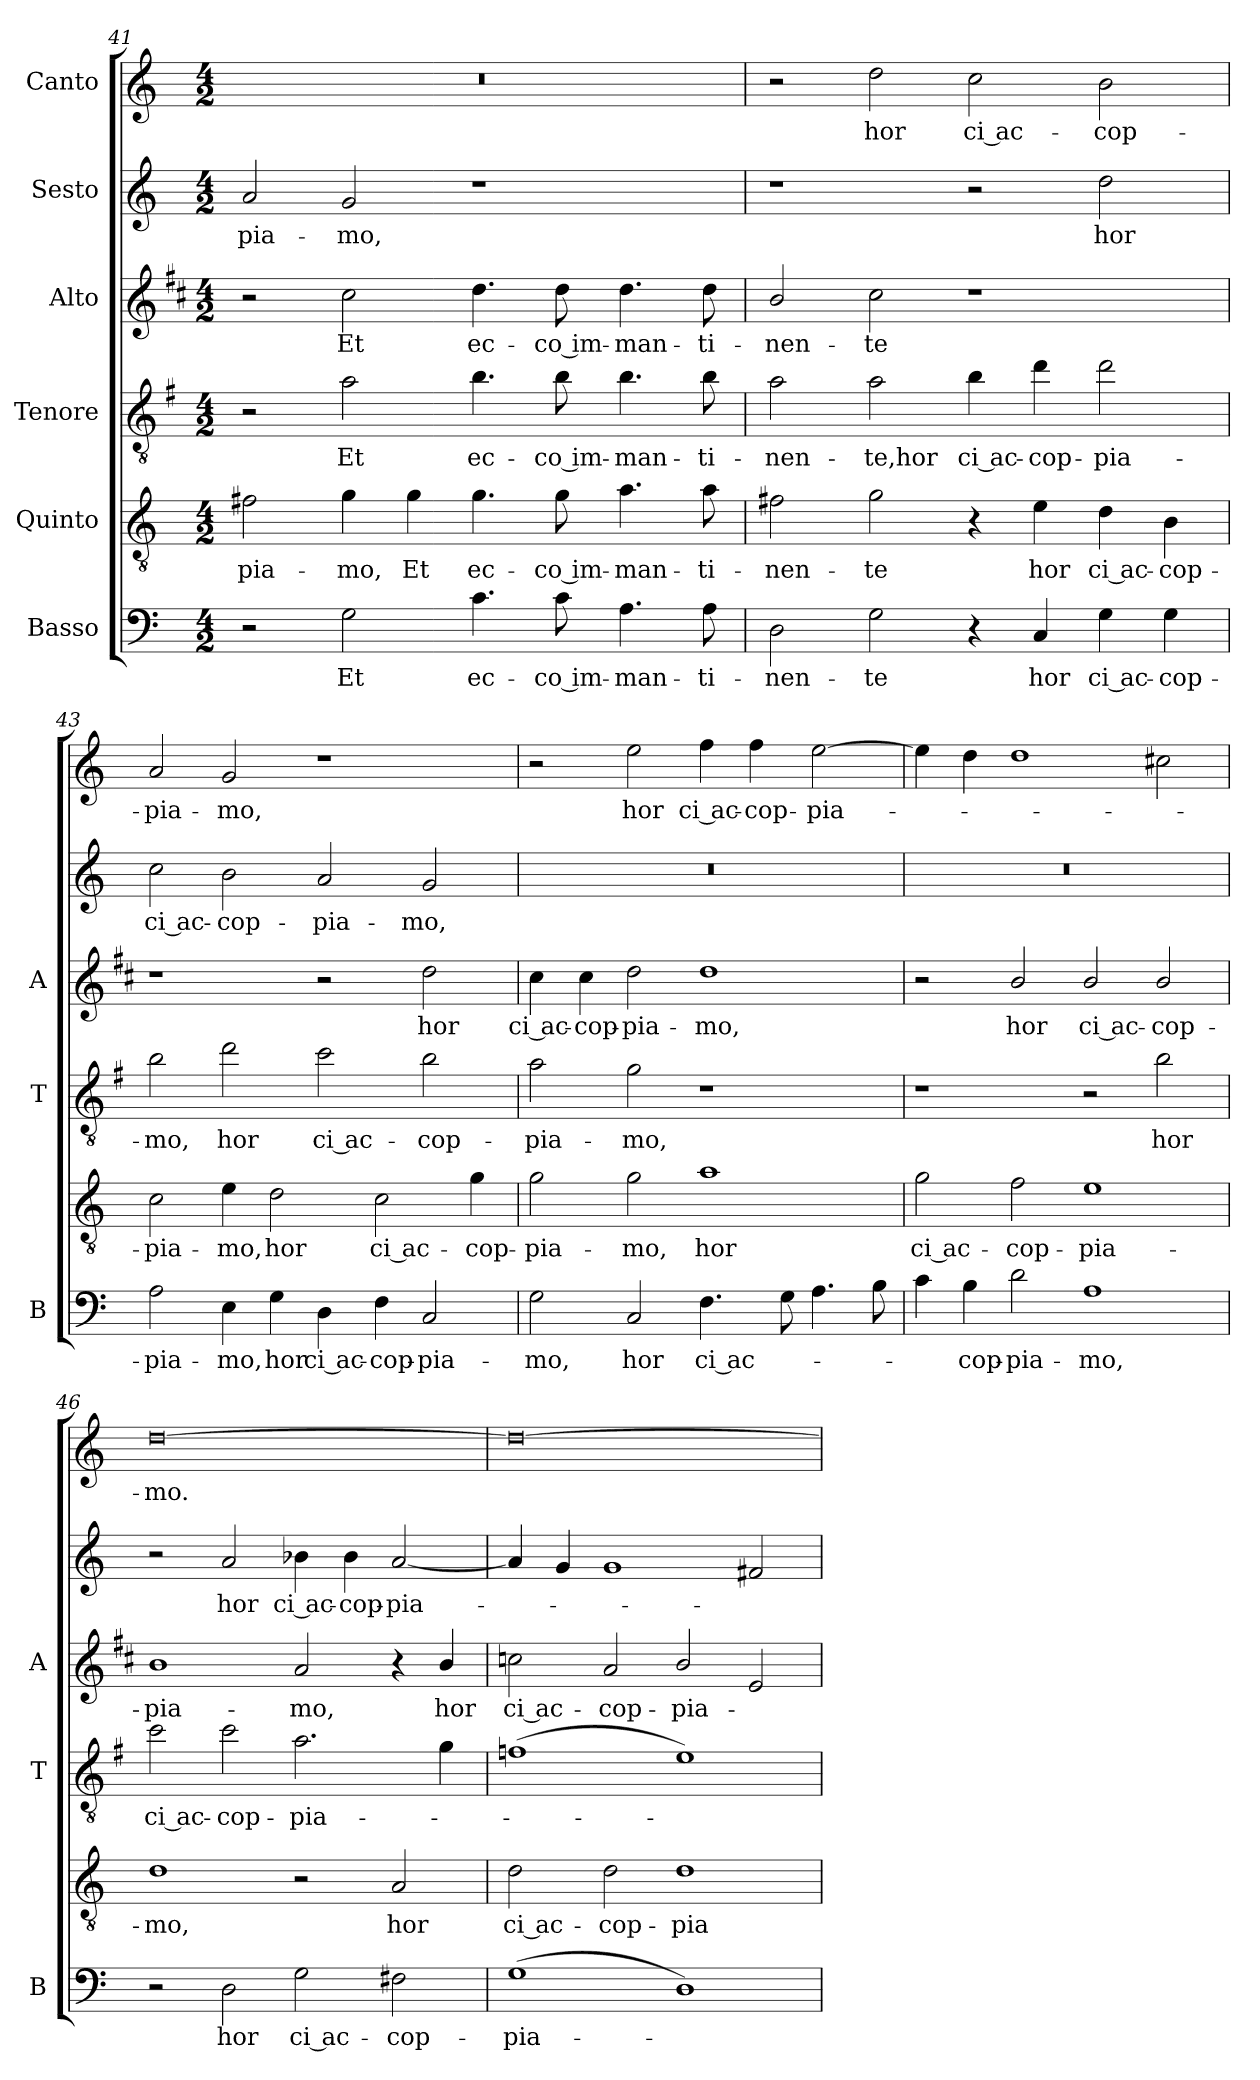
**kern	**text	**kern	**text	**kern	**text	**kern	**text	**kern	**text	**kern	**text
*part6	*part6	*part5	*part5	*part4	*part4	*part3	*part3	*part2	*part2	*part1	*part1
*staff6	*staff6	*staff5	*staff5	*staff4	*staff4	*staff3	*staff3	*staff2	*staff2	*staff1	*staff1
*I"Basso	*	*I"Quinto	*	*I"Tenore	*	*I"Alto	*	*I"Sesto	*	*I"Canto	*
*I'B	*	*	*	*I'T	*	*I'A	*	*	*	*	*
!!LO:LB:g=z
*clefF4	*	*clefGv2	*	*clefGv2	*	*clefG2	*	*clefG2	*	*clefG2	*
*	*	*	*	*ITrd4c7	*	*ITrd1c2	*	*	*	*	*
*k[]	*	*k[]	*	*k[]	*	*k[]	*	*k[]	*	*k[]	*
*C:	*	*C:	*	*C:	*	*C:	*	*C:	*	*C:	*
*M4/2	*	*M4/2	*	*M4/2	*	*M4/2	*	*M4/2	*	*M4/2	*
=41	=41	=41	=41	=41	=41	=41	=41	=41	=41	=41	=41
!	!	!	!LO:LY:b	!	!	!	!	!	!LO:LY:b	!	!
2r	.	2f#X\	-pia-	2r	.	2r	.	2a/	-pia-	0r	.
!	!LO:LY:b	!	!LO:LY:b	!	!LO:LY:b	!	!LO:LY:b	!	!LO:LY:b	!	!
2G\	Et	4g\	-mo,	2d\	Et	2b\	Et	2g/	-mo,	.	.
!	!	!	!LO:LY:b	!	!	!	!	!	!	!	!
.	.	4g\	Et	.	.	.	.	.	.	.	.
!	!LO:LY:b	!	!LO:LY:b	!	!LO:LY:b	!	!LO:LY:b	!	!	!	!
4.c\	ec-	4.g\	ec-	4.e\	ec-	4.cc\	ec-	1r	.	.	.
!	!LO:LY:b	!	!LO:LY:b	!	!LO:LY:b	!	!LO:LY:b	!	!	!	!
8c\	-co im-	8g\	-co im-	8e\	-co im-	8cc\	-co im-	.	.	.	.
!	!LO:LY:b	!	!LO:LY:b	!	!LO:LY:b	!	!LO:LY:b	!	!	!	!
4.A\	-man-	4.a\	-man-	4.e\	-man-	4.cc\	-man-	.	.	.	.
!	!LO:LY:b	!	!LO:LY:b	!	!LO:LY:b	!	!LO:LY:b	!	!	!	!
8A\	-ti-	8a\	-ti-	8e\	-ti-	8cc\	-ti-	.	.	.	.
=42	=42	=42	=42	=42	=42	=42	=42	=42	=42	=42	=42
!	!LO:LY:b	!	!LO:LY:b	!	!LO:LY:b	!	!LO:LY:b	!	!	!	!
2D\	-nen-	2f#X\	-nen-	2d\	-nen-	2a/	-nen-	1r	.	2r	.
!	!LO:LY:b	!	!LO:LY:b	!	!LO:LY:b	!	!LO:LY:b	!	!	!	!LO:LY:b
2G\	-te	2g\	-te	2d\	-te,hor	2b\	-te	.	.	2dd\	hor
!	!	!	!	!	!LO:LY:b	!	!	!	!	!	!LO:LY:b
4r	.	4r	.	4e\	ci ac-	1r	.	2r	.	2cc\	ci ac-
!	!LO:LY:b	!	!LO:LY:b	!	!LO:LY:b	!	!	!	!	!	!
4C/	hor	4e\	hor	4g\	-cop-	.	.	.	.	.	.
!	!LO:LY:b	!	!LO:LY:b	!	!LO:LY:b	!	!	!	!LO:LY:b	!	!LO:LY:b
4G\	ci ac-	4d\	ci ac-	2g\	-pia-	.	.	2dd\	hor	2b\	-cop-
!	!LO:LY:b	!	!LO:LY:b	!	!	!	!	!	!	!	!
4G\	-cop-	4B\	-cop-	.	.	.	.	.	.	.	.
=43	=43	=43	=43	=43	=43	=43	=43	=43	=43	=43	=43
!	!LO:LY:b	!	!LO:LY:b	!	!LO:LY:b	!	!	!	!LO:LY:b	!	!LO:LY:b
2A\	-pia-	2c\	-pia-	2e\	-mo,	1r	.	2cc\	ci ac-	2a/	-pia-
!	!LO:LY:b	!	!LO:LY:b	!	!LO:LY:b	!	!	!	!LO:LY:b	!	!LO:LY:b
4E\	-mo,	4e\	-mo,	2g\	hor	.	.	2b\	-cop-	2g/	-mo,
!	!LO:LY:b	!	!LO:LY:b	!	!	!	!	!	!	!	!
4G\	hor	2d\	hor	.	.	.	.	.	.	.	.
!	!LO:LY:b	!	!	!	!LO:LY:b	!	!	!	!LO:LY:b	!	!
4D\	ci ac-	.	.	2f\	ci ac-	2r	.	2a/	-pia-	1r	.
!	!LO:LY:b	!	!LO:LY:b	!	!	!	!	!	!	!	!
4F\	-cop-	2c\	ci ac-	.	.	.	.	.	.	.	.
!	!LO:LY:b	!	!	!	!LO:LY:b	!	!LO:LY:b	!	!LO:LY:b	!	!
2C/	-pia-	.	.	2e\	-cop-	2cc\	hor	2g/	-mo,	.	.
!	!	!	!LO:LY:b	!	!	!	!	!	!	!	!
.	.	4g\	-cop-	.	.	.	.	.	.	.	.
!!LO:PB:g=z
=44	=44	=44	=44	=44	=44	=44	=44	=44	=44	=44	=44
!	!LO:LY:b	!	!LO:LY:b	!	!LO:LY:b	!	!LO:LY:b	!	!	!	!
2G\	-mo,	2g\	-pia-	2d\	-pia-	4b\	ci ac-	0r	.	2r	.
!	!	!	!	!	!	!	!LO:LY:b	!	!	!	!
.	.	.	.	.	.	4b\	-cop-	.	.	.	.
!	!LO:LY:b	!	!LO:LY:b	!	!LO:LY:b	!	!LO:LY:b	!	!	!	!LO:LY:b
2C/	hor	2g\	-mo,	2c\	-mo,	2cc\	-pia-	.	.	2ee\	hor
!	!LO:LY:b	!	!LO:LY:b	!	!	!	!LO:LY:b	!	!	!	!LO:LY:b
4.F\	ci ac-	1a	hor	1r	.	1cc	-mo,	.	.	4ff\	ci ac-
!	!	!	!	!	!	!	!	!	!	!	!LO:LY:b
.	.	.	.	.	.	.	.	.	.	4ff\	-cop-
8G\	.	.	.	.	.	.	.	.	.	.	.
!	!	!	!	!	!	!	!	!	!	!	!LO:LY:b
4.A\	.	.	.	.	.	.	.	.	.	[2ee\	-pia-
8B\	.	.	.	.	.	.	.	.	.	.	.
=45	=45	=45	=45	=45	=45	=45	=45	=45	=45	=45	=45
!	!	!	!LO:LY:b	!	!	!	!	!	!	!	!
4c\	.	2g\	ci ac-	1r	.	2r	.	0r	.	4ee\]	.
!	!LO:LY:b	!	!	!	!	!	!	!	!	!	!
4B\	-cop-	.	.	.	.	.	.	.	.	4dd\	.
!	!LO:LY:b	!	!LO:LY:b	!	!	!	!LO:LY:b	!	!	!	!
2d\	-pia-	2f\	-cop-	.	.	2a/	hor	.	.	1dd	.
!	!LO:LY:b	!	!LO:LY:b	!	!	!	!LO:LY:b	!	!	!	!
1A	-mo,	1e	-pia-	2r	.	2a/	ci ac-	.	.	.	.
!	!	!	!	!	!LO:LY:b	!	!LO:LY:b	!	!	!	!
.	.	.	.	2e\	hor	2a/	-cop-	.	.	2cc#X\	.
=46	=46	=46	=46	=46	=46	=46	=46	=46	=46	=46	=46
!	!	!	!LO:LY:b	!	!LO:LY:b	!	!LO:LY:b	!	!	!	!LO:LY:b
2r	.	1d	-mo,	2f\	ci ac-	1a	-pia-	2r	.	[0dd	-mo.
!	!LO:LY:b	!	!	!	!LO:LY:b	!	!	!	!LO:LY:b	!	!
2D\	hor	.	.	2f\	-cop-	.	.	2a/	hor	.	.
!	!LO:LY:b	!	!	!	!LO:LY:b	!	!LO:LY:b	!	!LO:LY:b	!	!
2G\	ci ac-	2r	.	2.d\	-pia-	2g/	-mo,	4b-X\	ci ac-	.	.
!	!	!	!	!	!	!	!	!	!LO:LY:b	!	!
.	.	.	.	.	.	.	.	4b-\	-cop-	.	.
!	!LO:LY:b	!	!LO:LY:b	!	!	!	!	!	!LO:LY:b	!	!
2F#X\	-cop-	2A/	hor	.	.	4r	.	[2a/	-pia-	.	.
!	!	!	!	!	!	!	!LO:LY:b	!	!	!	!
.	.	.	.	4c\	.	4a/	hor	.	.	.	.
=47	=47	=47	=47	=47	=47	=47	=47	=47	=47	=47	=47
!	!LO:LY:b	!	!LO:LY:b	!	!	!	!LO:LY:b	!	!	!	!
(>1G	-pia-	2d\	ci ac-	(>1B-X	.	2b-X\	ci ac-	4a/]	.	0dd_	.
.	.	.	.	.	.	.	.	4g/	.	.	.
!	!	!	!LO:LY:b	!	!	!	!LO:LY:b	!	!	!	!
.	.	2d\	-cop-	.	.	2g/	-cop-	1g	.	.	.
!	!	!	!LO:LY:b	!	!	!	!LO:LY:b	!	!	!	!
1D)	.	1d	-pia-	1A)	.	2a/	-pia-	.	.	.	.
.	.	.	.	.	.	2d/	.	2f#X/	.	.	.
=	=	=	=	=	=	=	=	=	=	=	=
*-	*-	*-	*-	*-	*-	*-	*-	*-	*-	*-	*-
